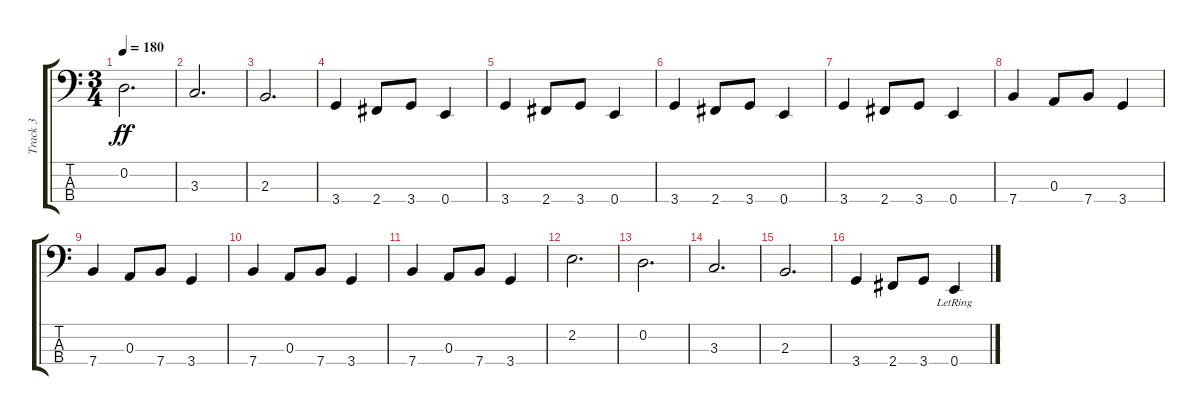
\track ("Track 3" "Track 3") {instrument electricbassfinger}
\staff {score tabs}
\tuning (G2 D2 A1 E1) {hide}
\ts (3 4)
\tempo 180
\clef f4
\ks c
0.2.2{d dy ff} |
3.3.2{d} |
2.3.2{d} |
3.4.4 2.4.8 3.4.8 0.4.4 |
3.4.4 2.4.8 3.4.8 0.4.4 |
3.4.4 2.4.8 3.4.8 0.4.4 |
3.4.4 2.4.8 3.4.8 0.4.4 |
7.4.4 0.3.8 7.4.8 3.4.4 |
7.4.4 0.3.8 7.4.8 3.4.4 |
7.4.4 0.3.8 7.4.8 3.4.4 |
7.4.4 0.3.8 7.4.8 3.4.4 |
2.2.2{d} |
0.2.2{d} |
3.3.2{d} |
2.3.2{d} |
3.4.4 2.4.8 3.4.8 0.4{lr}.4
